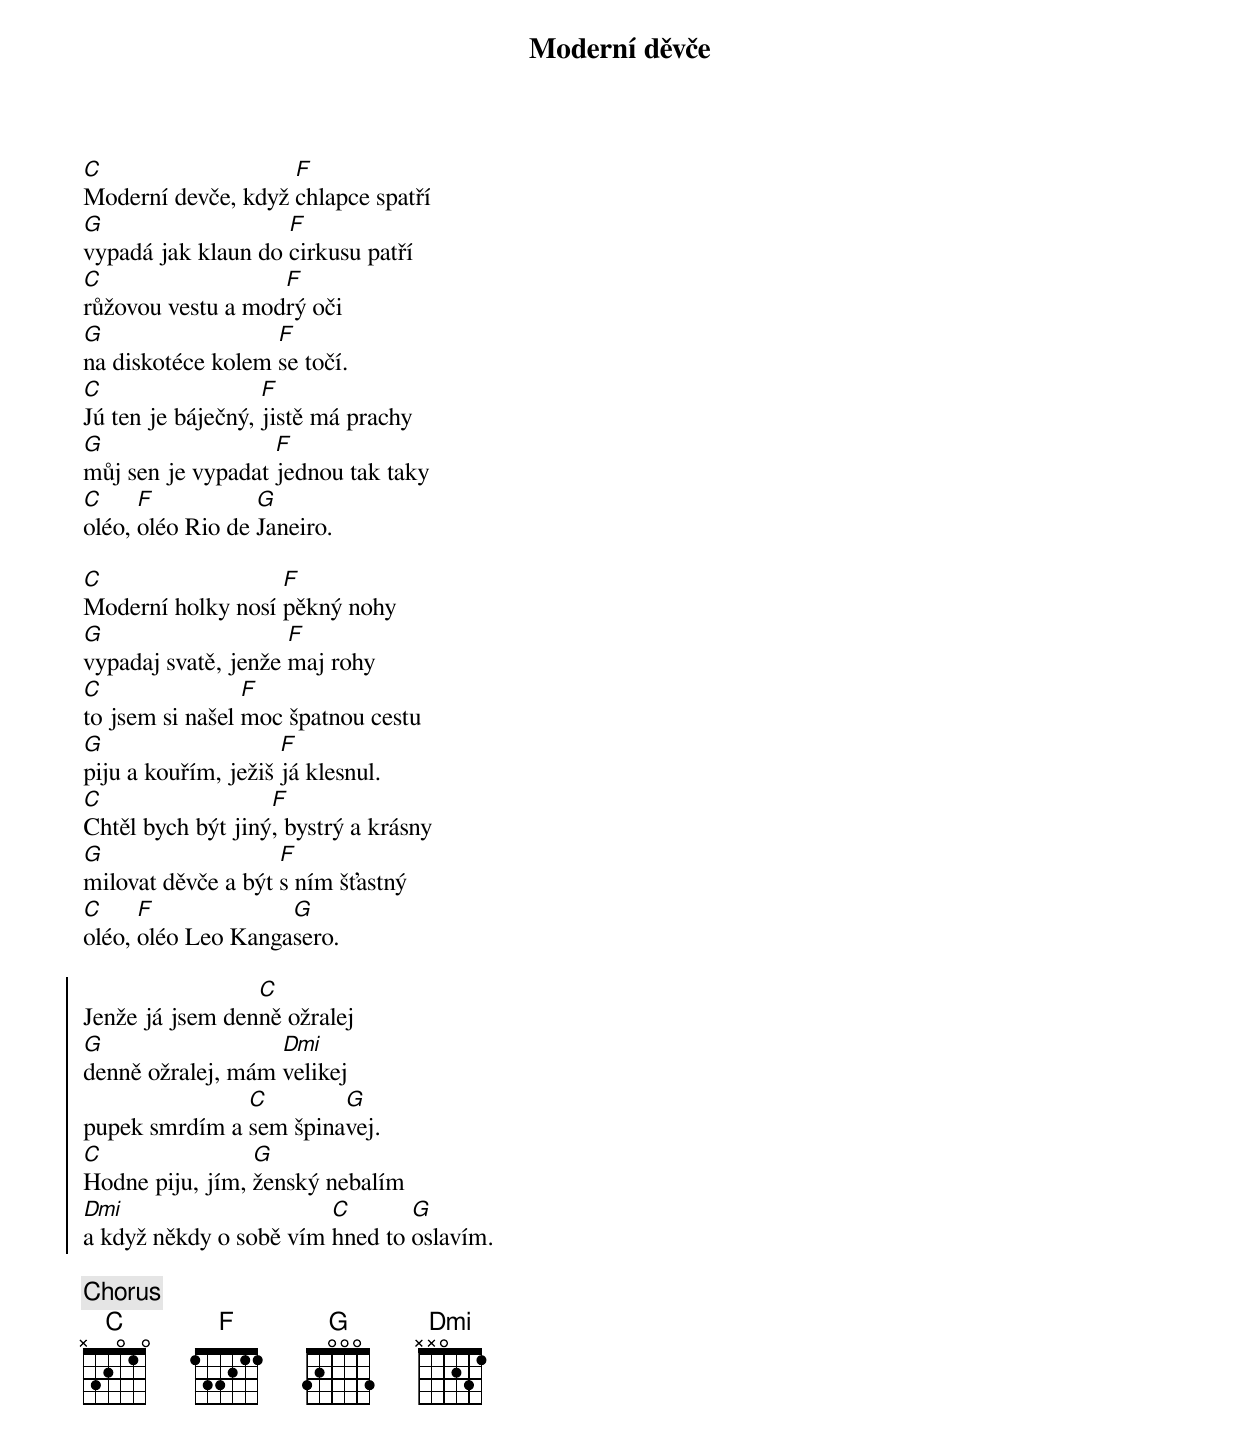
{title: Moderní děvče}
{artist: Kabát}
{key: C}
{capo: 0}
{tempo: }
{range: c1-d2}
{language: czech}
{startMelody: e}
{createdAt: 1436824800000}
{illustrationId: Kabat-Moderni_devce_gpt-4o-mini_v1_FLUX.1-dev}
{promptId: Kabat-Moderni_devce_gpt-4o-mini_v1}

{start_of_verse}
[C]Moderní devče, když [F]chlapce spatří
[G]vypadá jak klaun do [F]cirkusu patří
[C]růžovou vestu a mod[F]rý oči
[G]na diskotéce kolem [F]se točí.
[C]Jú ten je báječný, [F]jistě má prachy
[G]můj sen je vypadat [F]jednou tak taky
[C]oléo, [F]oléo Rio de [G]Janeiro.
{end_of_verse}

{start_of_verse}
[C]Moderní holky nosí [F]pěkný nohy
[G]vypadaj svatě, jenže [F]maj rohy
[C]to jsem si našel [F]moc špatnou cestu
[G]piju a kouřím, ježiš [F]já klesnul.
[C]Chtěl bych být jiný[F], bystrý a krásny
[G]milovat děvče a být [F]s ním šťastný
[C]oléo, [F]oléo Leo Kanga[G]sero.
{end_of_verse}

{start_of_chorus}
Jenže já jsem den[C]ně ožralej
[G]denně ožralej, mám [Dmi]velikej
pupek smrdím a [C]sem špina[G]vej.
[C]Hodne piju, jím, [G]ženský nebalím
[Dmi]a když někdy o sobě vím [C]hned to [G]oslavím.
{end_of_chorus}

{chorus}
